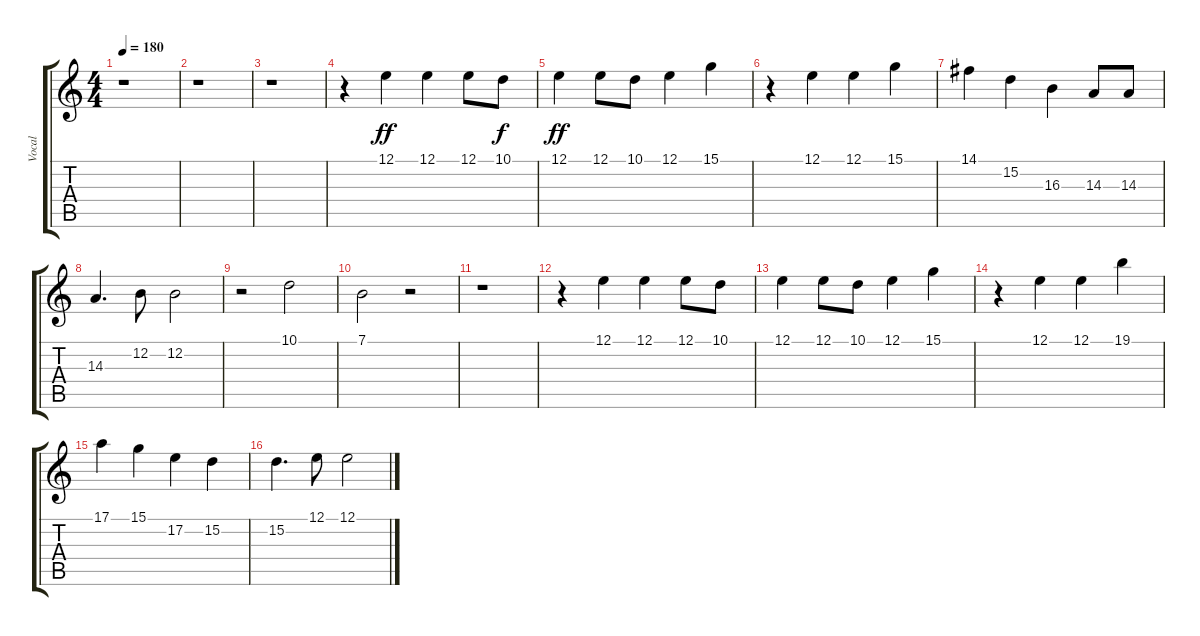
\track ("Vocal" "Vocal") {instrument clarinet}
\staff {score tabs}
\tuning (E4 B3 G3 D3 A2 E2) {hide}
\ts (4 4)
\tempo 180
\clef g2
\ks c
r.1{dy f} |
r.1 |
r.1 |
r.4 12.1.4{dy ff} 12.1.4 12.1.8 10.1.8{dy f} |
12.1.4{dy ff} 12.1.8 10.1.8 12.1.4 15.1.4 |
r.4 12.1.4 12.1.4 15.1.4 |
14.1.4 15.2.4 16.3.4 14.3.8 14.3.8 |
14.3.4{d} 12.2.8 12.2.2 |
r.2 10.1.2 |
7.1.2 r.2 |
r.1 |
r.4 12.1.4 12.1.4 12.1.8 10.1.8 |
12.1.4 12.1.8 10.1.8 12.1.4 15.1.4 |
r.4 12.1.4 12.1.4 19.1.4 |
17.1.4 15.1.4 17.2.4 15.2.4 |
15.2.4{d} 12.1.8 12.1.2
